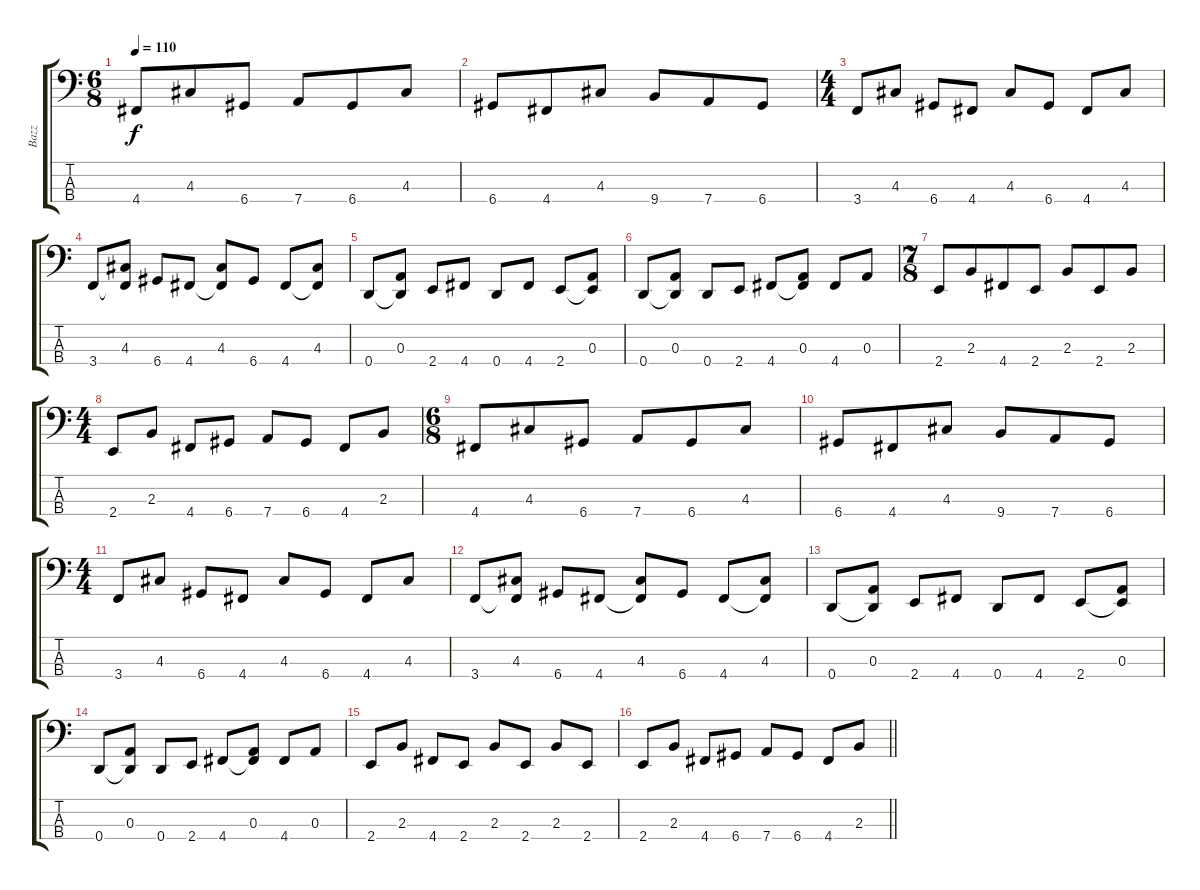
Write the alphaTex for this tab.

\track ("Bazz" "Bazz") {instrument electricbassfinger}
\staff {score tabs}
\tuning (G2 D2 A1 D1) {hide}
\ts (6 8)
\tempo 110
\clef f4
\ks c
4.4.8{dy f volume 11} 4.3.8 6.4.8 7.4.8 6.4.8 4.3.8 |
6.4.8 4.4.8 4.3.8 9.4.8 7.4.8 6.4.8 |
\ts (4 4)
3.4.8 4.3.8 6.4.8 4.4.8 4.3.8 6.4.8 4.4.8 4.3.8 |
3.4.8 (4.3 3.4{t}).8 6.4.8 4.4.8 (4.3 4.4{t}).8 6.4.8 4.4.8 (4.3 4.4{t}).8 |
0.4.8 (0.3 0.4{t}).8 2.4.8 4.4.8 0.4.8 4.4.8 2.4.8 (0.3 2.4{t}).8 |
0.4.8 (0.3 0.4{t}).8 0.4.8 2.4.8 4.4.8 (0.3 4.4{t}).8 4.4.8 0.3.8 |
\ts (7 8)
2.4.8 2.3.8 4.4.8 2.4.8 2.3.8 2.4.8 2.3.8 |
\ts (4 4)
2.4.8 2.3.8 4.4.8 6.4.8 7.4.8 6.4.8 4.4.8 2.3.8 |
\ts (6 8)
4.4.8{volume 11} 4.3.8 6.4.8 7.4.8 6.4.8 4.3.8 |
6.4.8 4.4.8 4.3.8 9.4.8 7.4.8 6.4.8 |
\ts (4 4)
3.4.8 4.3.8 6.4.8 4.4.8 4.3.8 6.4.8 4.4.8 4.3.8 |
3.4.8 (4.3 3.4{t}).8 6.4.8 4.4.8 (4.3 4.4{t}).8 6.4.8 4.4.8 (4.3 4.4{t}).8 |
0.4.8 (0.3 0.4{t}).8 2.4.8 4.4.8 0.4.8 4.4.8 2.4.8 (0.3 2.4{t}).8 |
0.4.8 (0.3 0.4{t}).8 0.4.8 2.4.8 4.4.8 (0.3 4.4{t}).8 4.4.8 0.3.8 |
2.4.8 2.3.8 4.4.8 2.4.8 2.3.8 2.4.8 2.3.8 2.4.8 |
\barLineRight lightlight
2.4.8 2.3.8 4.4.8 6.4.8 7.4.8 6.4.8 4.4.8 2.3.8
